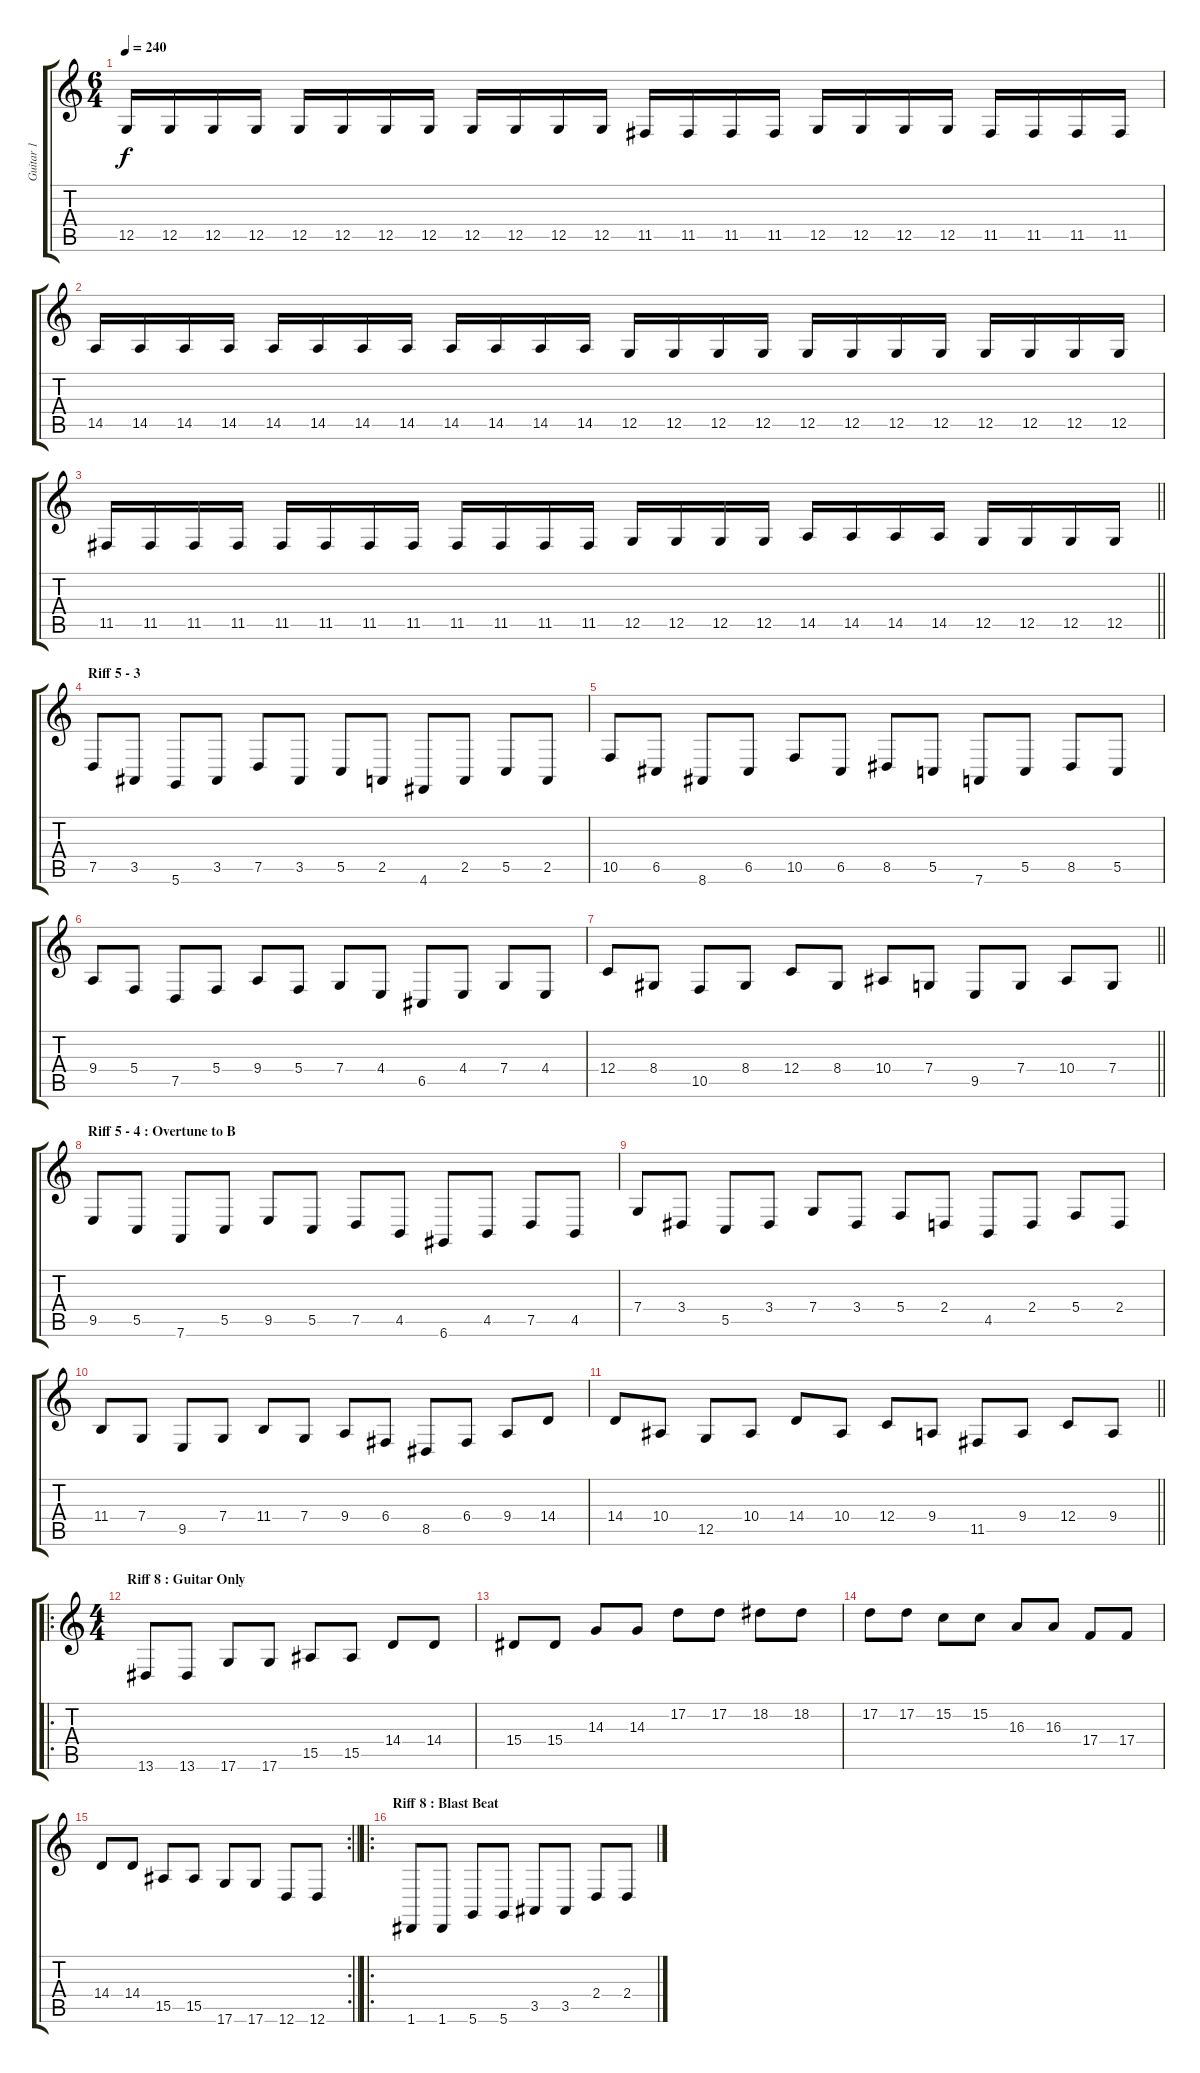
\track ("Guitar 1" "Guitar 1") {instrument churchorgan}
\staff {score tabs}
\tuning (D4 A3 F3 C3 G2 D2) {hide}
\ts (6 4)
\tempo 240
\clef g2
\ks c
12.5.16{dy f} 12.5.16 12.5.16 12.5.16 12.5.16 12.5.16 12.5.16 12.5.16 12.5.16 12.5.16 12.5.16 12.5.16 11.5.16 11.5.16 11.5.16 11.5.16 12.5.16 12.5.16 12.5.16 12.5.16 11.5.16 11.5.16 11.5.16 11.5.16 |
14.5.16 14.5.16 14.5.16 14.5.16 14.5.16 14.5.16 14.5.16 14.5.16 14.5.16 14.5.16 14.5.16 14.5.16 12.5.16 12.5.16 12.5.16 12.5.16 12.5.16 12.5.16 12.5.16 12.5.16 12.5.16 12.5.16 12.5.16 12.5.16 |
\barLineRight lightlight
11.5.16 11.5.16 11.5.16 11.5.16 11.5.16 11.5.16 11.5.16 11.5.16 11.5.16 11.5.16 11.5.16 11.5.16 12.5.16 12.5.16 12.5.16 12.5.16 14.5.16 14.5.16 14.5.16 14.5.16 12.5.16 12.5.16 12.5.16 12.5.16 |
\section ("" "Riff 5 - 3")
7.5.8 3.5.8 5.6.8 3.5.8 7.5.8 3.5.8 5.5.8 2.5.8 4.6.8 2.5.8 5.5.8 2.5.8 |
10.5.8 6.5.8 8.6.8 6.5.8 10.5.8 6.5.8 8.5.8 5.5.8 7.6.8 5.5.8 8.5.8 5.5.8 |
9.4.8 5.4.8 7.5.8 5.4.8 9.4.8 5.4.8 7.4.8 4.4.8 6.5.8 4.4.8 7.4.8 4.4.8 |
\barLineRight lightlight
12.4.8 8.4.8 10.5.8 8.4.8 12.4.8 8.4.8 10.4.8 7.4.8 9.5.8 7.4.8 10.4.8 7.4.8 |
\section ("" "Riff 5 - 4 : Overtune to B")
9.5.8 5.5.8 7.6.8 5.5.8 9.5.8 5.5.8 7.5.8 4.5.8 6.6.8 4.5.8 7.5.8 4.5.8 |
7.4.8 3.4.8 5.5.8 3.4.8 7.4.8 3.4.8 5.4.8 2.4.8 4.5.8 2.4.8 5.4.8 2.4.8 |
11.4.8 7.4.8 9.5.8 7.4.8 11.4.8 7.4.8 9.4.8 6.4.8 8.5.8 6.4.8 9.4.8 14.4.8 |
\barLineRight lightlight
14.4.8 10.4.8 12.5.8 10.4.8 14.4.8 10.4.8 12.4.8 9.4.8 11.5.8 9.4.8 12.4.8 9.4.8 |
\ro
\ts (4 4)
\section ("" "Riff 8 : Guitar Only")
13.6.8 13.6.8 17.6.8 17.6.8 15.5.8 15.5.8 14.4.8 14.4.8 |
15.4.8 15.4.8 14.3.8 14.3.8 17.2.8 17.2.8 18.2.8 18.2.8 |
17.2.8 17.2.8 15.2.8 15.2.8 16.3.8 16.3.8 17.4.8 17.4.8 |
\rc 2
\barLineRight lightlight
14.4.8 14.4.8 15.5.8 15.5.8 17.6.8 17.6.8 12.6.8 12.6.8 |
\ro
\section ("" "Riff 8 : Blast Beat")
1.6.8 1.6.8 5.6.8 5.6.8 3.5.8 3.5.8 2.4.8 2.4.8
